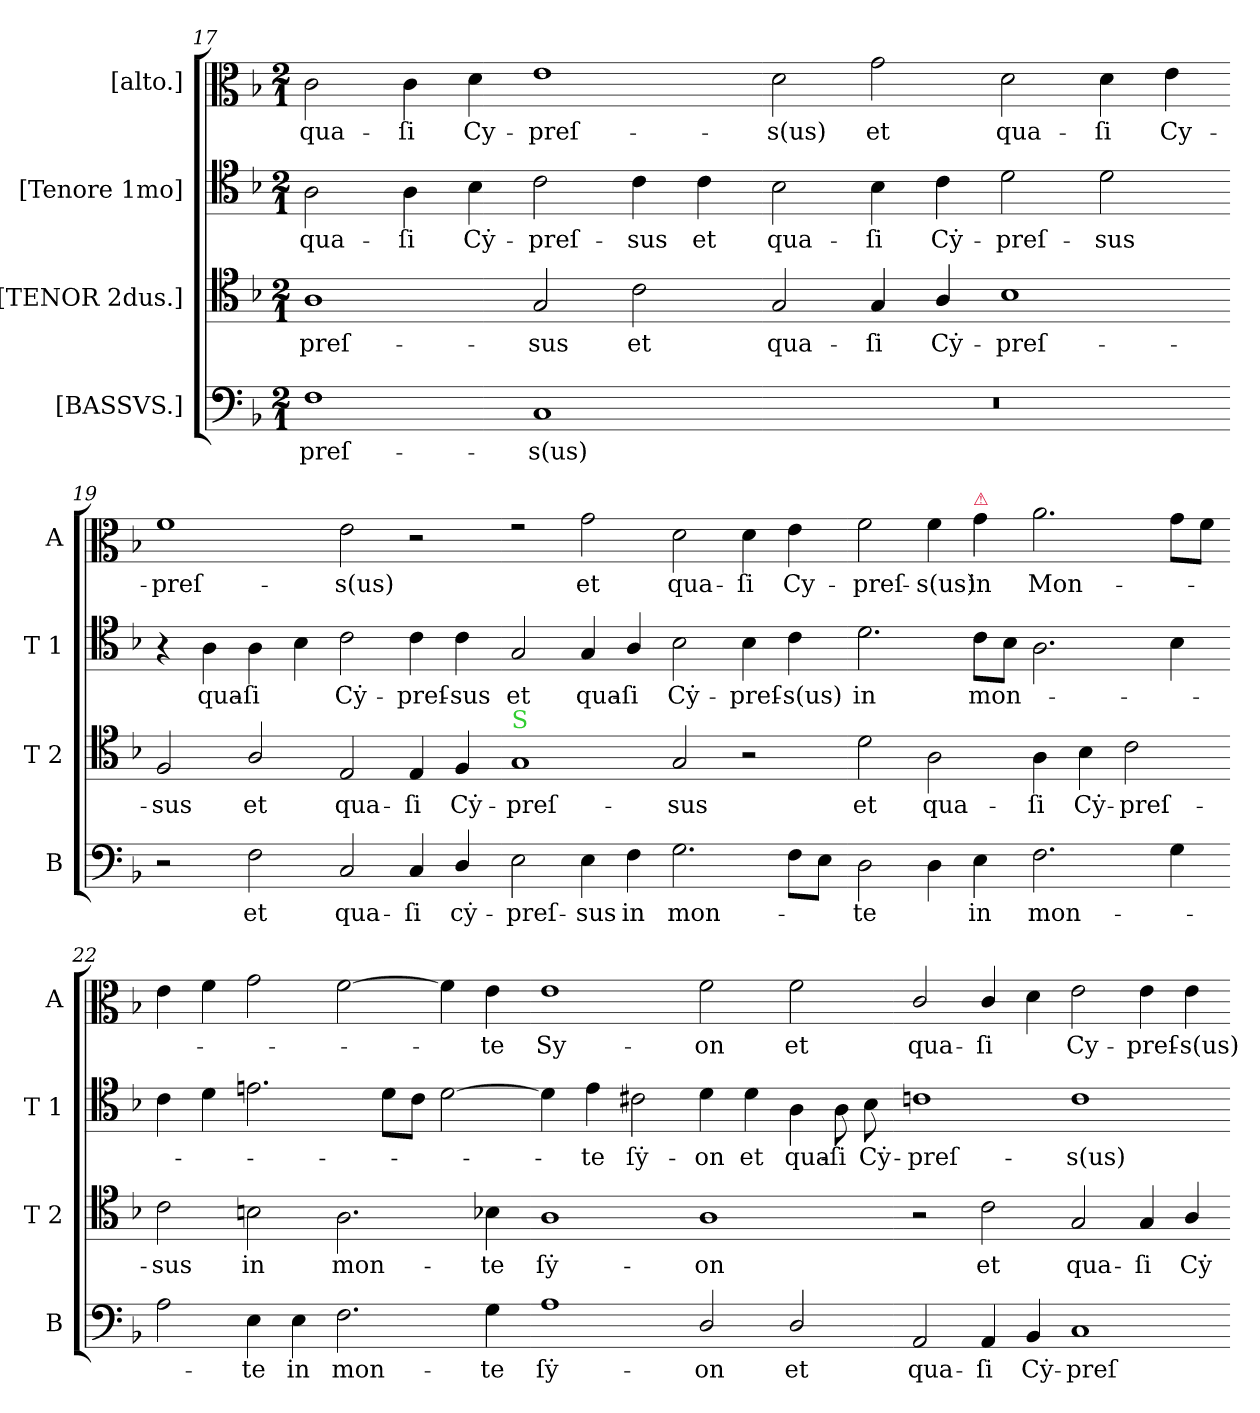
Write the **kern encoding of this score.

**kern	**text	**kern	**text	**kern	**text	**kern	**text
*part4	*part4	*part3	*part3	*part2	*part2	*part1	*part1
*staff4	*staff4	*staff3	*staff3	*staff2	*staff2	*staff1	*staff1
*I"[BASSVS.]	*	*I"[TENOR 2dus.]	*	*I"[Tenore 1mo]	*	*I"[alto.]	*
*I'B	*	*I'T 2	*	*I'T 1	*	*I'A	*
*clefF4	*	*clefC4	*	*clefC4	*	*clefC3	*
*k[b-]	*	*k[b-]	*	*k[b-]	*	*k[b-]	*
*M2/1	*	*M2/1	*	*M2/1	*	*M2/1	*
=17	=17	=17	=17	=17	=17	=17	=17
1F	-preſ-	1A	-preſ-	2A\	qua-	2c\	qua-
.	.	.	.	4A\	-ſi	4c\	-ſi
.	.	.	.	4B-\	Cẏ-	4d\	Cy-
1C	-s(us)	2G/	-sus	2c\	-preſ-	1e	-preſ-
!	!	!	!LO:LY:i	!	!	!	!
.	.	2c\	et	4c\	-sus	.	.
!	!	!	!	!	!LO:LY:i	!	!
.	.	.	.	4c\	et	.	.
=18-	=18-	=18-	=18-	=18-	=18-	=18-	=18-
!	!	!	!LO:LY:i	!	!LO:LY:i	!	!
0r	.	2G/	qua-	2B-\	qua-	2d\	-s(us)
!	!	!	!LO:LY:i	!	!LO:LY:i	!	!LO:LY:i
.	.	4G/	-ſi	4B-\	-ſi	2g\	et
!	!	!	!LO:LY:i	!	!LO:LY:i	!	!
.	.	4A/	Cẏ-	4c\	Cẏ-	.	.
!	!	!	!LO:LY:i	!	!LO:LY:i	!	!LO:LY:i
.	.	1B-	-preſ-	2d\	-preſ-	2d\	qua-
!	!	!	!	!	!LO:LY:i	!	!LO:LY:i
.	.	.	.	2d\	-sus	4d\	-ſi
!	!	!	!	!	!	!	!LO:LY:i
.	.	.	.	.	.	4e\	Cy-
=19-	=19-	=19-	=19-	=19-	=19-	=19-	=19-
!	!	!	!LO:LY:i	!	!	!	!LO:LY:i
2r	.	2F/	-sus	4r	.	1f	-preſ-
.	.	.	.	4A\	qua-	.	.
!	!	!	!LO:LY:i	!	!	!	!
2F\	et	2A/	et	4A\	-ſi	.	.
.	.	.	.	4B-\	.	.	.
!	!	!	!LO:LY:i	!	!	!	!LO:LY:i
2C/	qua-	2E/	qua-	2c\	Cẏ-	2e\	-s(us)
!	!	!	!LO:LY:i	!	!	!	!
4C/	-ſi	4E/	-ſi	4c\	-preſ-	2r	.
!	!	!	!LO:LY:i	!	!	!	!
4D/	cẏ-	4F/	Cẏ-	4c\	-sus	.	.
=20-	=20-	=20-	=20-	=20-	=20-	=20-	=20-
!	!	!LO:TX:a:color=limegreen:t=S	!	!	!	!	!
!	!	!	!LO:LY:i	!	!	!	!
2E\	-preſ-	1G	-preſ-	2G/	et	2re	.
!	!	!	!	!	!	!	!LO:LY:i
4E\	-sus	.	.	4G/	qua-	2g\	et
4F\	in	.	.	4A/	-ſi	.	.
!	!	!	!LO:LY:i	!	!	!	!LO:LY:i
2.G\	mon-	2G/	-sus	2B-\	Cẏ-	2d\	qua-
!	!	!	!	!	!	!	!LO:LY:i
.	.	2r	.	4B-\	-preſ-	4d\	-ſi
!	!	!	!	!	!	!	!LO:LY:i
8F\L	.	.	.	4c\	-s(us)	4e\	Cy-
8E\J	.	.	.	.	.	.	.
=21-	=21-	=21-	=21-	=21-	=21-	=21-	=21-
!	!	!	!LO:LY:i	!	!	!	!LO:LY:i
2D\	-te	2d\	et	2.d\	in	2f\	-preſ-
!	!	!	!LO:LY:i	!	!	!	!LO:LY:i
4D\	.	2A\	qua-	.	.	4f\	-s(us)
!	!	!	!	!	!	!LO:TX:a:color=crimson:t=⚠	!
4E\	in	.	.	8c\L	mon-	4g\	in
.	.	.	.	8B-\J	.	.	.
!	!	!	!LO:LY:i	!	!	!	!
2.F\	mon-	4A\	-ſi	2.A\	.	2.a\	Mon-
!	!	!	!LO:LY:i	!	!	!	!
.	.	4B-\	Cẏ-	.	.	.	.
!	!	!	!LO:LY:i	!	!	!	!
.	.	2c\	-preſ-	.	.	.	.
4G\	.	.	.	4B-\	.	8g\L	.
.	.	.	.	.	.	8f\J	.
=22-	=22-	=22-	=22-	=22-	=22-	=22-	=22-
!	!	!	!LO:LY:i	!	!	!	!
2A\	.	2c\	-sus	4c\	.	4e\	.
.	.	.	.	4d\	.	4f\	.
4E\	-te	2Bn\	in	2.en\	.	2g\	.
4E\	in	.	.	.	.	.	.
2.F\	mon-	2.A\	mon-	.	.	[2f\	.
.	.	.	.	8d\L	.	.	.
.	.	.	.	8c\J	.	.	.
.	.	.	.	[2d\	.	4f\]	.
4G\	-te	4B-X\	-te	.	.	4e\	-te
=23-	=23-	=23-	=23-	=23-	=23-	=23-	=23-
1A	ſẏ-	1A	ſẏ-	4d\]	.	1e	Sy-
.	.	.	.	4e\	-te	.	.
.	.	.	.	2c#X\	ſẏ-	.	.
2D/	-on	1A	-on	4d\	-on	2f\	-on
.	.	.	.	4d\	et	.	.
2D/	et	.	.	4A\	qua-	2f\	et
.	.	.	.	8A\	-ſi	.	.
.	.	.	.	8B-\	Cẏ-	.	.
=24-	=24-	=24-	=24-	=24-	=24-	=24-	=24-
2AA/	qua-	2r	.	1cn	-preſ-	2c/	qua-
4AA/	-ſi	2c\	et	.	.	4c/	-ſi
4BB-/	Cẏ-	.	.	.	.	4d\	.
1C	-preſ-	2G/	qua-	1c	-s(us)	2e\	Cy-
.	.	4G/	-ſi	.	.	4e\	-preſ-
.	.	4A/	Cẏ-	.	.	4e\	-s(us)
=-	=-	=-	=-	=-	=-	=-	=-
*-	*-	*-	*-	*-	*-	*-	*-
